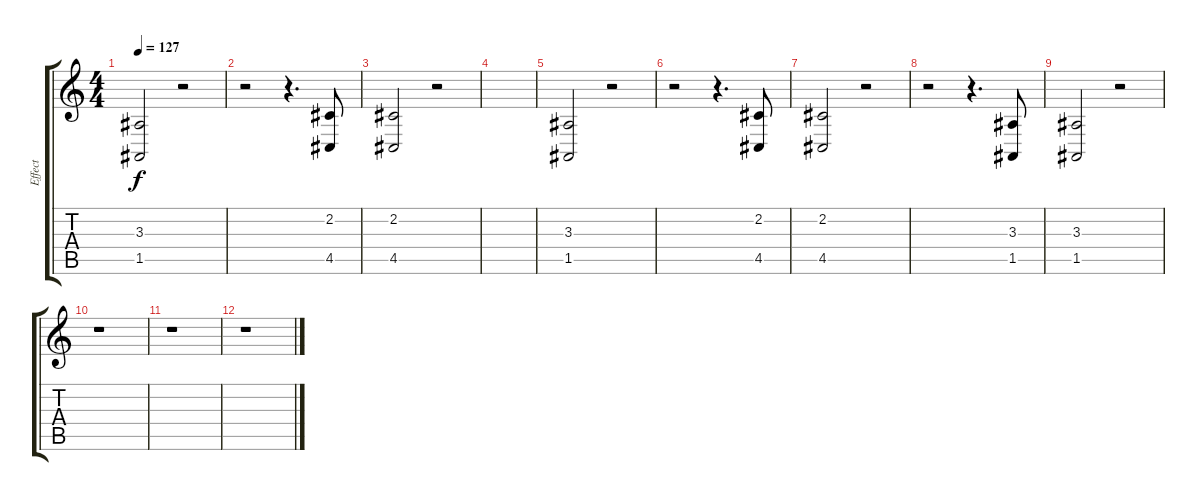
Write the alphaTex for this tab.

\track ("Effect" "Effect") {instrument taikodrum}
\staff {score tabs}
\tuning (E4 B3 G3 D3 A2 E2) {hide}
\ts (4 4)
\tempo 127
\clef g2
\ks c
(3.3 1.5).2{dy f} r.2 |
r.2{volume 12 instrument brasssection} r.4{d} (2.2 4.5).8 |
(2.2 4.5).2 r.2 |
|
(3.3 1.5).2 r.2 |
r.2 r.4{d} (2.2 4.5).8 |
(2.2 4.5).2 r.2 |
r.2 r.4{d} (3.3 1.5).8 |
(3.3 1.5).2 r.2 |
r.1 |
r.1 |
r.1
